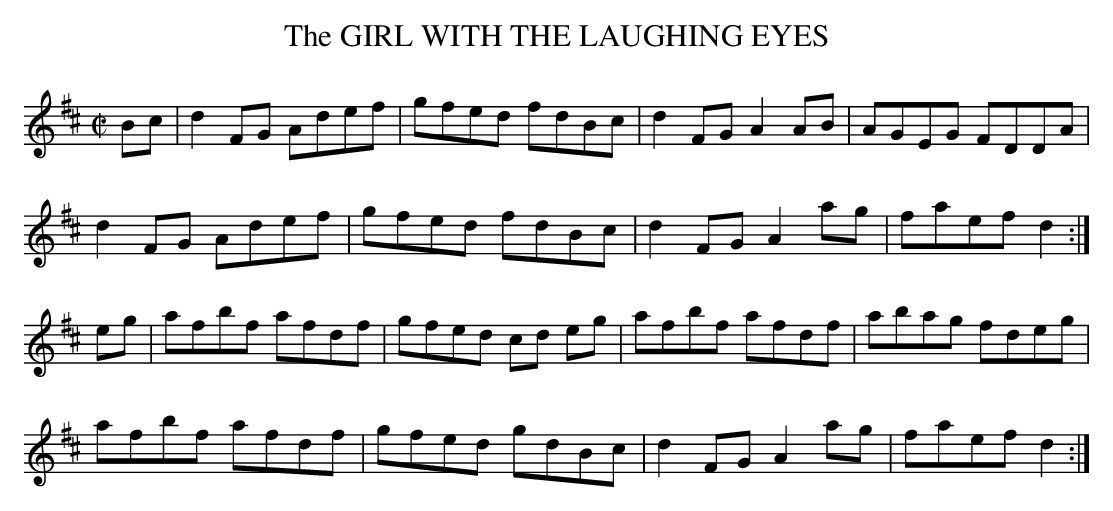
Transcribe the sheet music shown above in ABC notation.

X:1
T:GIRL WITH THE LAUGHING EYES, The
M:C|
L:1/8
K:D
Bc|d2FG Adef|gfed fdBc|d2FG A2AB|AGEG FDDA|
d2FG Adef|gfed fdBc|d2FG A2ag|faef d2 :|
eg|afbf afdf|gfed cd eg|afbf afdf|abag fdeg|
afbf afdf|gfed gdBc|d2FG A2ag|faef d2 :|
